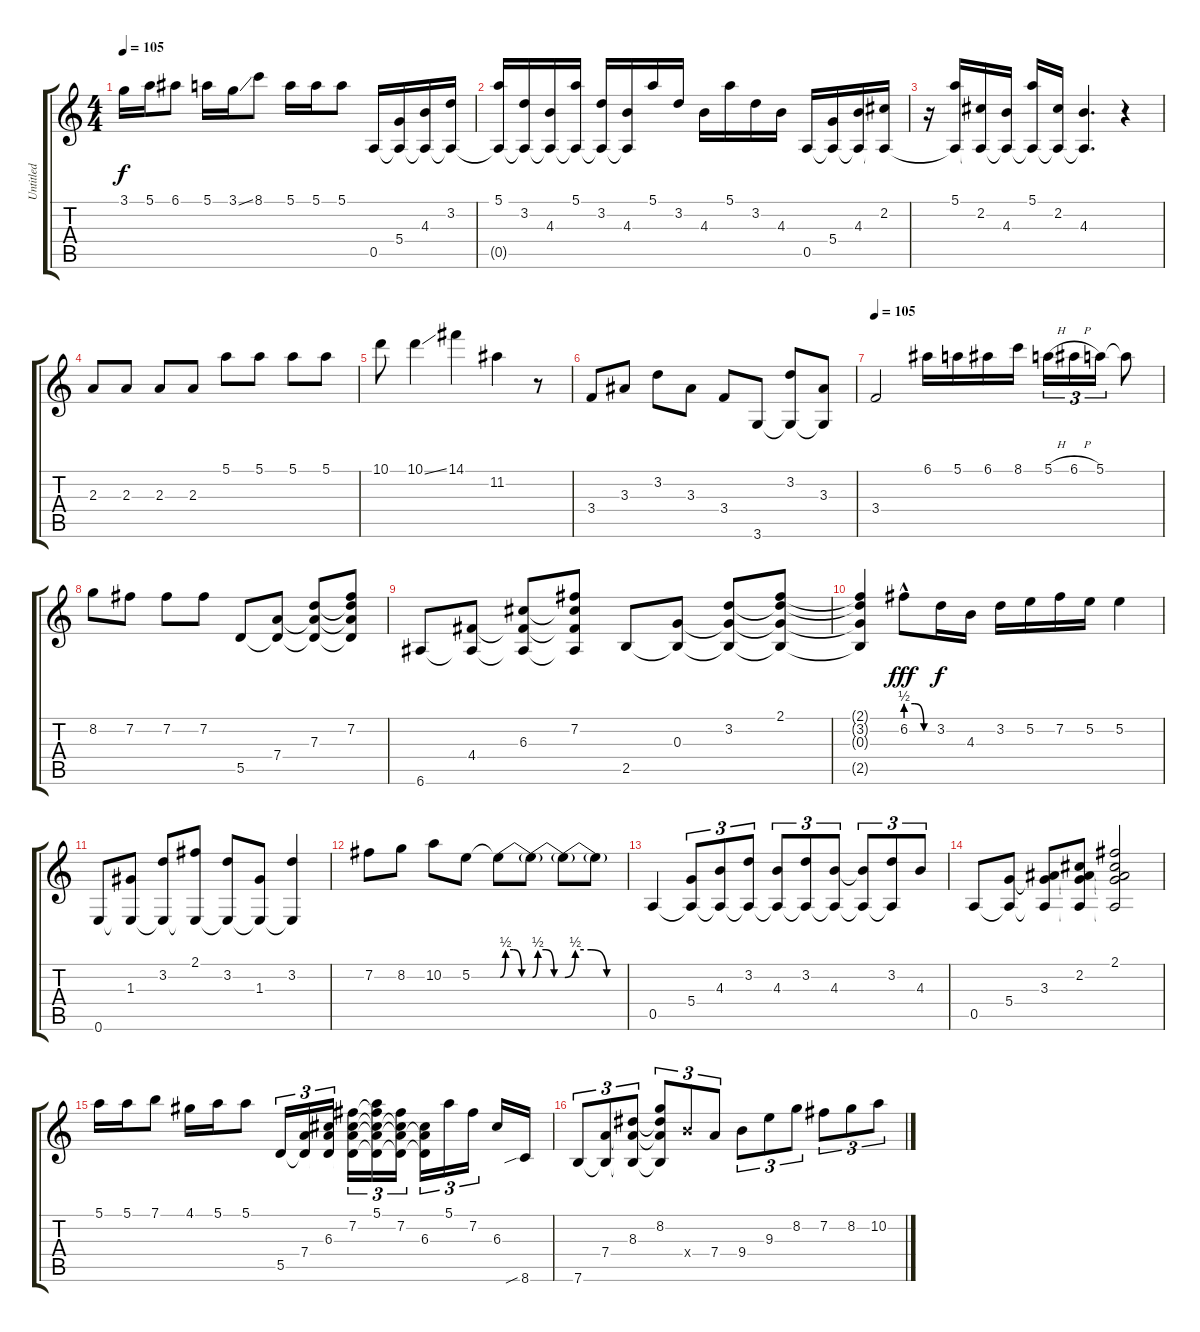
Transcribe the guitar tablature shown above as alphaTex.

\track ("Untitled" "Untitled") {instrument acousticguitarnylon}
\staff {score tabs}
\tuning (E4 B3 G3 D3 A2 E2) {hide}
\ts (4 4)
\tempo 105
\clef g2
\ks c
3.1.16{dy f} 5.1.16 6.1.8 5.1.16 3.1{ss}.16 8.1.8 5.1.16 5.1.16 5.1.8 0.5.16 (5.4 0.5{t}).16 (4.3 0.5{t}).16 (3.2 0.5{t}).16 |
(5.1 0.5{t}).16 (3.2 0.5{t}).16 (4.3 0.5{t}).16 (5.1 0.5{t}).16 (3.2 0.5{t}).16 (4.3 0.5{t}).16 5.1.16 3.2.16 4.3.16 5.1.16 3.2.16 4.3.16 0.5.16 (5.4 0.5{t}).16 (4.3 0.5{t}).16 (2.2 0.5{t}).16 |
r.16 (5.1 0.5{t}).16 (2.2 0.5{t}).16 (4.3 0.5{t}).16 (5.1 0.5{t}).16 (2.2 0.5{t}).16 (4.3 0.5{t}).4{d} r.4 |
2.3.8 2.3.8 2.3.8 2.3.8 5.1.8 5.1.8 5.1.8 5.1.8 |
10.1.8 10.1{ss}.4 14.1.4 11.2.4 r.8 |
3.4.8 3.3.8 3.2.8 3.3.8 3.4.8 3.6.8 (3.2 3.6{t}).8 (3.3 3.6{t}).8 |
\tempo 105
3.4.2 6.1.16 5.1.16 6.1.16 8.1.16 5.1{h}.16{tu (3 2)} 6.1{h}.16{tu (3 2)} 5.1.16{tu (3 2)} 5.1{t}.8 |
8.2.8 7.2.8 7.2.8 7.2.8 5.5.8 (7.4 5.5{t}).8 (7.3 7.4{t} 5.5{t}).8 (7.2 7.3{t} 7.4{t} 5.5{t}).8 |
6.6.8 (4.4 6.6{t}).8 (6.3 4.4{t} 6.6{t}).8 (7.2 6.3{t} 4.4{t} 6.6{t}).8 2.5.8 (0.3 2.5{t}).8 (3.2 0.3{t} 2.5{t}).8 (2.1 3.2{t} 0.3{t} 2.5{t}).8 |
(2.1{t} 3.2{t} 0.3{t} 2.5{t}).4 6.2{be (custom 0 2 20 2 40 0 60 0) hac}.8{dy fff} 3.2.16{dy f} 4.3.16 3.2.16 5.2.16 7.2.16 5.2.16 5.2.4 |
0.6.8 (1.3 0.6{t}).8 (3.2 0.6{t}).8 (2.1 0.6{t}).8 (3.2 0.6{t}).8 (1.3 0.6{t}).8 (3.2 0.6{t}).4 |
7.2.8 8.2.8 10.2.8 5.2.8 5.2{be (custom 0 0 10 2 25 2 40 0 60 0) t}.8 5.2{be (custom 0 0 10 2 25 2 40 0 60 0) t}.8 5.2{be (custom 0 0 10 2 25 2 40 0 60 0) t}.8 5.2{t}.8 |
0.5.4 (5.4 0.5{t}).8{tu (3 2)} (4.3 0.5{t}).8{tu (3 2)} (3.2 0.5{t}).8{tu (3 2)} (4.3 0.5{t}).8{tu (3 2)} (3.2 0.5{t}).8{tu (3 2)} (4.3 0.5{t}).8{tu (3 2)} (4.3{t} 0.5{t}).8{tu (3 2)} (3.2 0.5{t}).8{tu (3 2)} 4.3.8{tu (3 2)} |
0.5.8 (5.4 0.5{t}).8 (3.3 5.4{t} 0.5{t}).8 (2.2 3.3{t} 5.4{t} 0.5{t}).8 (2.1 2.2{t} 3.3{t} 5.4{t} 0.5{t}).2 |
5.1.16 5.1.16 7.1.8 4.1.16 5.1.16 5.1.8 5.5.16{tu (3 2)} (7.4 5.5{t}).16{tu (3 2)} (6.3 7.4{t} 5.5{t}).16{tu (3 2) beam splitsecondary} (7.2 6.3{t} 7.4{t} 5.5{t}).16{tu (3 2)} (5.1 7.2{t} 6.3{t} 7.4{t} 5.5{t}).16{tu (3 2)} (7.2 6.3{t} 7.4{t} 5.5{t}).16{tu (3 2)} (6.3 7.4{t} 5.5{t}).16{tu (3 2)} 5.1.16{tu (3 2)} 7.2.16{tu (3 2) beam splitsecondary} 6.3.16 8.6{sib}.16 |
7.6.8{tu (3 2)} (7.4 7.6{t}).8{tu (3 2)} (8.3 7.4{t} 7.6{t}).8{tu (3 2)} (8.2 8.3{t} 7.4{t} 7.6{t}).8{tu (3 2)} 9.4{x}.8{tu (3 2)} 7.4.8{tu (3 2)} 9.4.8{tu (3 2)} 9.3.8{tu (3 2)} 8.2.8{tu (3 2)} 7.2.8{tu (3 2)} 8.2.8{tu (3 2)} 10.2.8{tu (3 2)}
